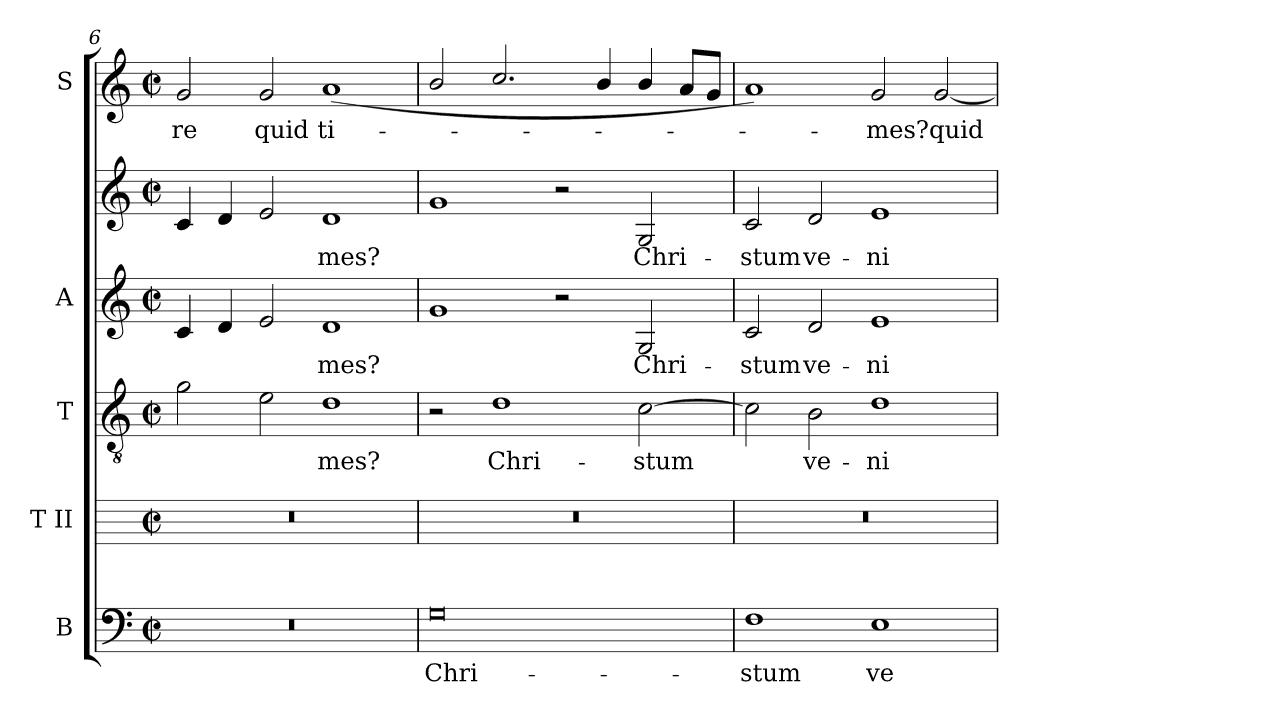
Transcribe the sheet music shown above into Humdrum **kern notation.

**kern	**text	**kern	**kern	**text	**kern	**text	**kern	**text	**kern	**text
*part5	*part5	*part4	*part3	*part3	*part2	*part2	*part2	*part2	*part1	*part1
*staff6	*staff6	*staff5	*staff4	*staff4	*staff3	*staff3	*staff2	*staff2	*staff1	*staff1
*I"B	*	*I"T II	*I"T	*	*I"A	*	*	*	*I"S	*
*I'B	*	*I'T II	*I'T	*	*I'A	*	*	*	*I'S	*
!!LO:LB:g=z
*clefF4	*	*	*clefGv2	*	*	*	*clefG2	*	*clefG2	*
*k[]	*	*	*k[]	*	*k[]	*	*k[]	*	*k[]	*
*C:	*	*	*C:	*	*C:	*	*C:	*	*C:	*
*M4/2	*	*M4/2	*M4/2	*	*M4/2	*	*M4/2	*	*M4/2	*
*met(c|)	*	*met(c|)	*met(c|)	*	*met(c|)	*	*met(c|)	*	*met(c|)	*
=6	=6	=6	=6	=6	=6	=6	=6	=6	=6	=6
!	!	!	!	!	!	!	!	!	!	!LO:LY:b
0r	.	0r	2g	.	4c	.	4c	.	2g	-re
.	.	.	.	.	4d	.	4d	.	.	.
!	!	!	!	!	!	!	!	!	!	!LO:LY:b
.	.	.	2e	.	2e	.	2e	.	2g	quid
!	!	!	!	!LO:LY:b	!	!LO:LY:b	!	!LO:LY:b	!	!LO:LY:b
.	.	.	1d	mes?	1d	mes?	1d	mes?	(<1a	ti-
=7	=7	=7	=7	=7	=7	=7	=7	=7	=7	=7
!	!LO:LY:b	!	!	!	!	!	!	!	!	!
0G	Chri-	0r	2r	.	1g	.	1g	.	2b/	.
!	!	!	!	!LO:LY:b	!	!	!	!	!	!
.	.	.	1d	Chri-	.	.	.	.	2.cc/	.
.	.	.	.	.	2r	.	2r	.	.	.
.	.	.	.	.	.	.	.	.	4b/	.
!	!	!	!	!LO:LY:b	!	!LO:LY:b	!	!LO:LY:b	!	!
.	.	.	[2c	-stum	2G	Chri-	2G	Chri-	4b/	.
.	.	.	.	.	.	.	.	.	8aL	.
.	.	.	.	.	.	.	.	.	8gJ	.
=8	=8	=8	=8	=8	=8	=8	=8	=8	=8	=8
!	!LO:LY:b	!	!	!	!	!LO:LY:b	!	!LO:LY:b	!	!
1F	-stum	0r	2c]	.	2c	-stum	2c	-stum	1a)	.
!	!	!	!	!LO:LY:b	!	!LO:LY:b	!	!LO:LY:b	!	!
.	.	.	2B	ve-	2d	ve-	2d	ve-	.	.
!	!LO:LY:b	!	!	!LO:LY:b	!	!LO:LY:b	!	!LO:LY:b	!	!LO:LY:b
1E	ve-	.	1d	-ni-	1e	-ni-	1e	-ni-	2g	mes?
!	!	!	!	!	!	!	!	!	!	!LO:LY:b
.	.	.	.	.	.	.	.	.	[2g	quid
=	=	=	=	=	=	=	=	=	=	=
*-	*-	*-	*-	*-	*-	*-	*-	*-	*-	*-
